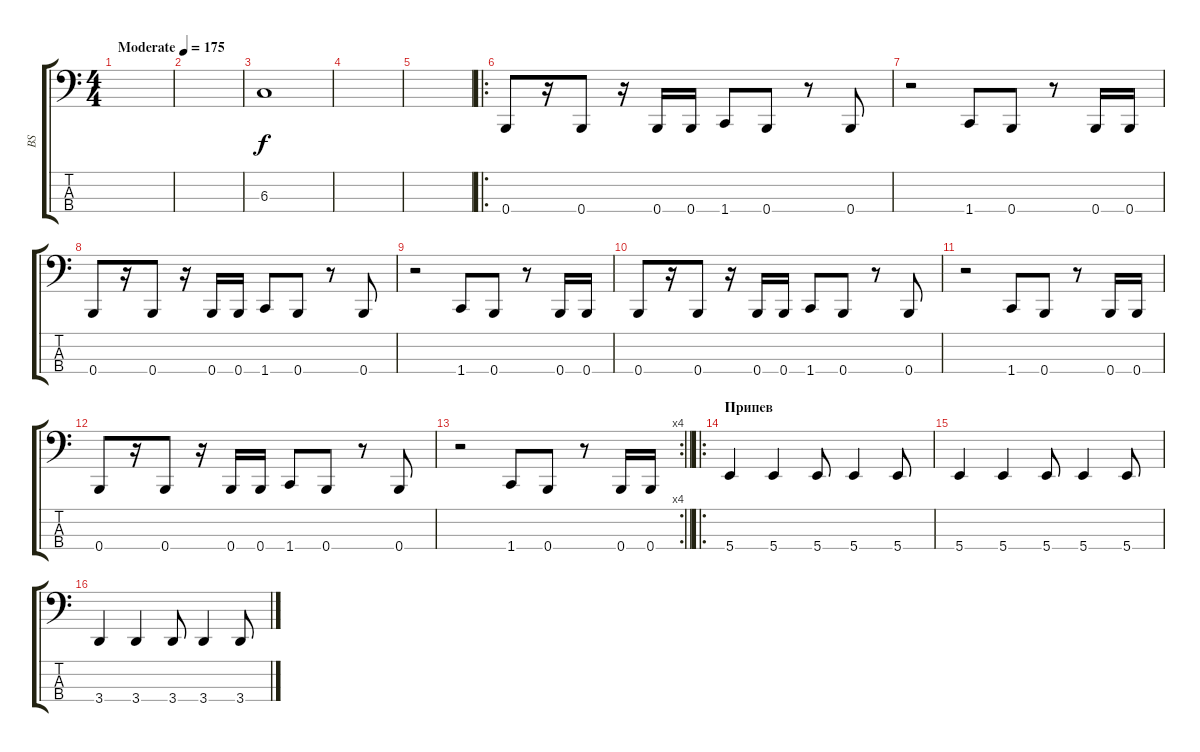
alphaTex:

\track ("BS" "BS") {instrument electricbasspick}
\staff {score tabs}
\tuning (E2 B1 Gb1 B0) {hide}
\ts (4 4)
\tempo (175 "Moderate")
\clef f4
\ks c
|
|
6.3.1 |
|
|
\ro
0.4.8 r.16 0.4.8 r.16 0.4.16 0.4.16 1.4.8 0.4.8 r.8 0.4.8 |
r.2 1.4.8 0.4.8 r.8 0.4.16 0.4.16 |
0.4.8 r.16 0.4.8 r.16 0.4.16 0.4.16 1.4.8 0.4.8 r.8 0.4.8 |
r.2 1.4.8 0.4.8 r.8 0.4.16 0.4.16 |
0.4.8 r.16 0.4.8 r.16 0.4.16 0.4.16 1.4.8 0.4.8 r.8 0.4.8 |
r.2 1.4.8 0.4.8 r.8 0.4.16 0.4.16 |
0.4.8 r.16 0.4.8 r.16 0.4.16 0.4.16 1.4.8 0.4.8 r.8 0.4.8 |
\rc 4
\barLineRight lightlight
r.2 1.4.8 0.4.8 r.8 0.4.16 0.4.16 |
\ro
\section ("" "Припев")
5.4.4 5.4.4 5.4.8 5.4.4 5.4.8 |
5.4.4 5.4.4 5.4.8 5.4.4 5.4.8 |
3.4.4 3.4.4 3.4.8 3.4.4 3.4.8
